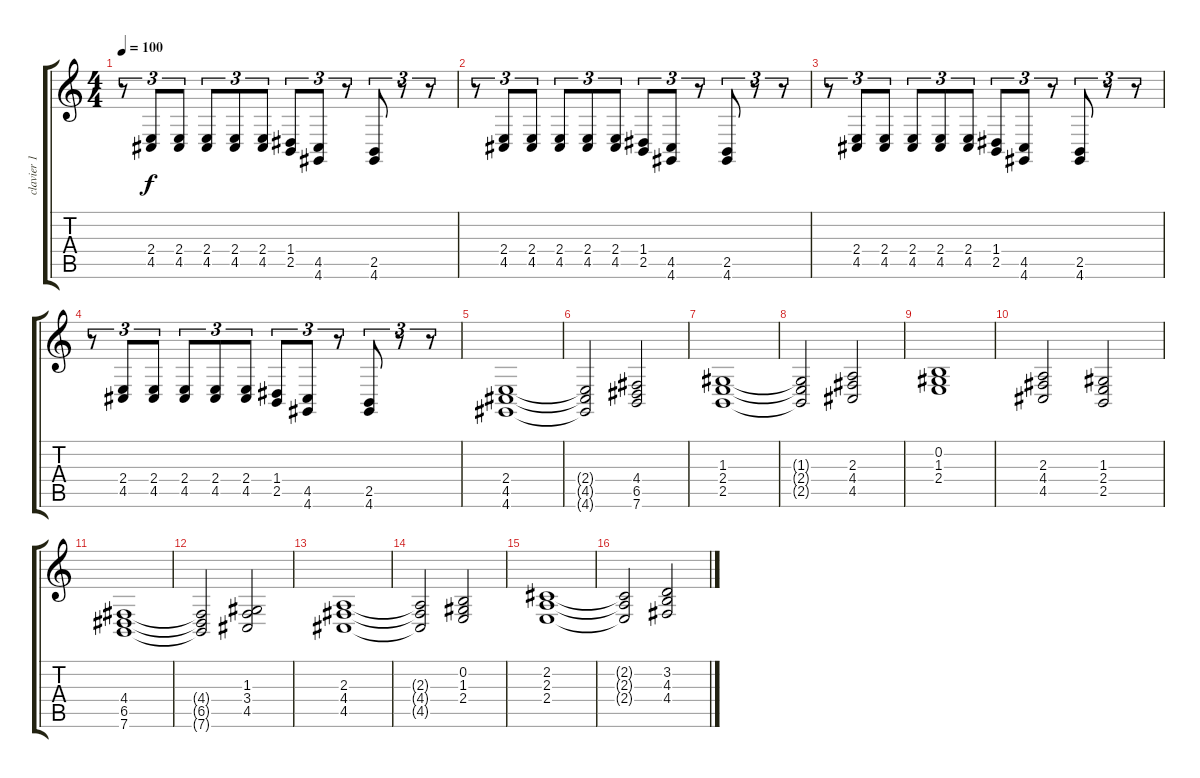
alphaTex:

\track ("clavier 1" "clavier 1") {instrument reedorgan}
\staff {score tabs}
\tuning (E4 B3 G3 D3 A2 E2) {hide}
\ts (4 4)
\tempo 100
\clef g2
\ks c
r.8{tu (3 2) dy f instrument reedorgan} (2.4 4.5).8{tu (3 2)} (2.4 4.5).8{tu (3 2)} (2.4 4.5).8{tu (3 2)} (2.4 4.5).8{tu (3 2)} (2.4 4.5).8{tu (3 2)} (1.4 2.5).8{tu (3 2)} (4.5 4.6).8{tu (3 2)} r.8{tu (3 2)} (2.5 4.6).8{tu (3 2)} r.8{tu (3 2)} r.8{tu (3 2)} |
r.8{tu (3 2)} (2.4 4.5).8{tu (3 2)} (2.4 4.5).8{tu (3 2)} (2.4 4.5).8{tu (3 2)} (2.4 4.5).8{tu (3 2)} (2.4 4.5).8{tu (3 2)} (1.4 2.5).8{tu (3 2)} (4.5 4.6).8{tu (3 2)} r.8{tu (3 2)} (2.5 4.6).8{tu (3 2)} r.8{tu (3 2)} r.8{tu (3 2)} |
r.8{tu (3 2)} (2.4 4.5).8{tu (3 2)} (2.4 4.5).8{tu (3 2)} (2.4 4.5).8{tu (3 2)} (2.4 4.5).8{tu (3 2)} (2.4 4.5).8{tu (3 2)} (1.4 2.5).8{tu (3 2)} (4.5 4.6).8{tu (3 2)} r.8{tu (3 2)} (2.5 4.6).8{tu (3 2)} r.8{tu (3 2)} r.8{tu (3 2)} |
r.8{tu (3 2)} (2.4 4.5).8{tu (3 2)} (2.4 4.5).8{tu (3 2)} (2.4 4.5).8{tu (3 2)} (2.4 4.5).8{tu (3 2)} (2.4 4.5).8{tu (3 2)} (1.4 2.5).8{tu (3 2)} (4.5 4.6).8{tu (3 2)} r.8{tu (3 2)} (2.5 4.6).8{tu (3 2)} r.8{tu (3 2)} r.8{tu (3 2)} |
(2.4 4.5 4.6).1 |
(2.4{t} 4.5{t} 4.6{t}).2 (4.4 6.5 7.6).2 |
(1.3 2.4 2.5).1 |
(1.3{t} 2.4{t} 2.5{t}).2 (2.3 4.4 4.5).2 |
(0.2 1.3 2.4).1 |
(2.3 4.4 4.5).2 (1.3 2.4 2.5).2 |
(4.4 6.5 7.6).1 |
(4.4{t} 6.5{t} 7.6{t}).2 (1.3 3.4 4.5).2 |
(2.3 4.4 4.5).1 |
(2.3{t} 4.4{t} 4.5{t}).2 (0.2 1.3 2.4).2 |
(2.2 2.3 2.4).1 |
(2.2{t} 2.3{t} 2.4{t}).2 (3.2 4.3 4.4).2
